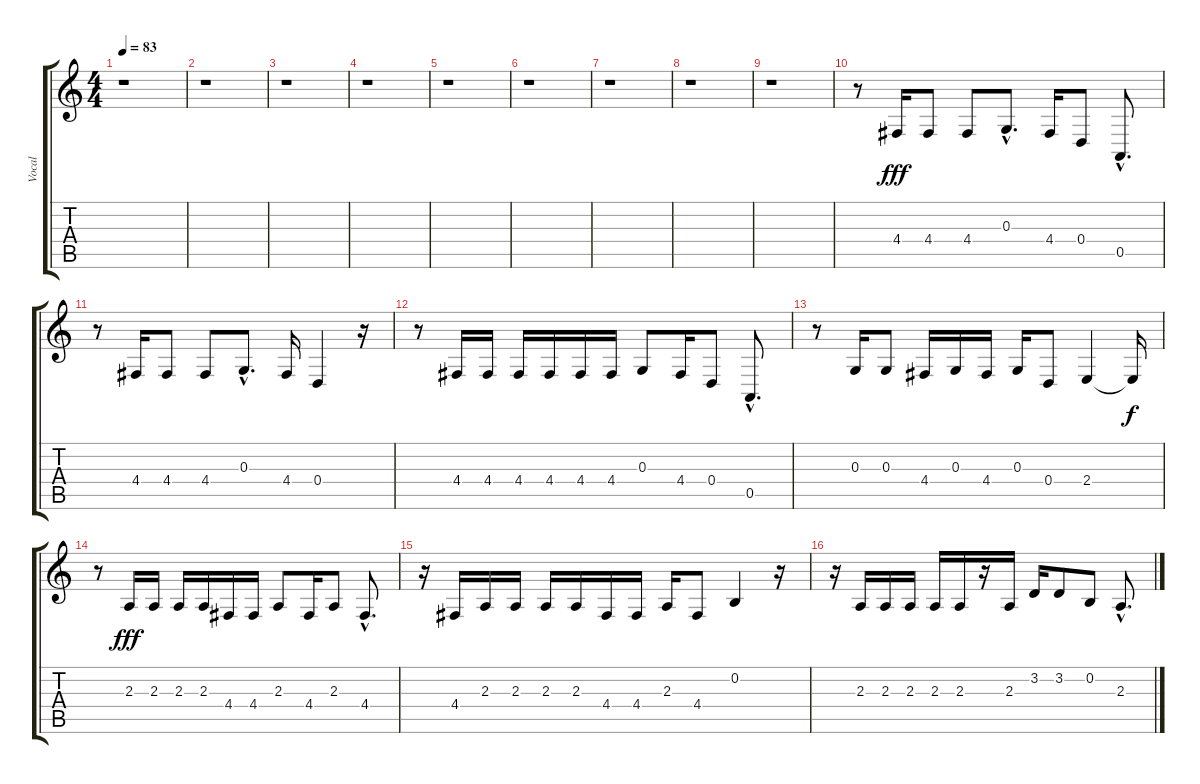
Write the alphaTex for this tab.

\track ("Vocal" "Vocal") {instrument oboe}
\staff {score tabs}
\tuning (E4 B3 G3 D3 A2 E2) {hide}
\ts (4 4)
\tempo 83
\clef g2
\ks c
r.1{dy fff instrument oboe} |
r.1 |
r.1 |
r.1 |
r.1 |
r.1 |
r.1 |
r.1 |
r.1 |
r.8 4.4.16 4.4.8 4.4.8 0.3{hac}.8{d} 4.4.16 0.4.8 0.5{hac}.8{d} |
r.8 4.4.16 4.4.8 4.4.8 0.3{hac}.8{d} 4.4.16 0.4.4 r.16 |
r.8 4.4.16 4.4.16 4.4.16 4.4.16 4.4.16 4.4.16 0.3.8 4.4.16 0.4.8 0.5{hac}.8{d} |
r.8 0.3.16 0.3.8 4.4.16 0.3.16 4.4.16 0.3.16 0.4.8 2.4.4 2.4{t}.16{dy f} |
r.8 2.3.16{dy fff} 2.3.16 2.3.16 2.3.16 4.4.16 4.4.16 2.3.8 4.4.16 2.3.8 4.4{hac}.8{d} |
r.16 4.4.16 2.3.16 2.3.16 2.3.16 2.3.16 4.4.16 4.4.16 2.3.16 4.4.8 0.2.4 r.16 |
r.16 2.3.16 2.3.16 2.3.16 2.3.16 2.3.16 r.16 2.3.16 3.2.16 3.2.8 0.2.8 2.3{hac}.8{d}
